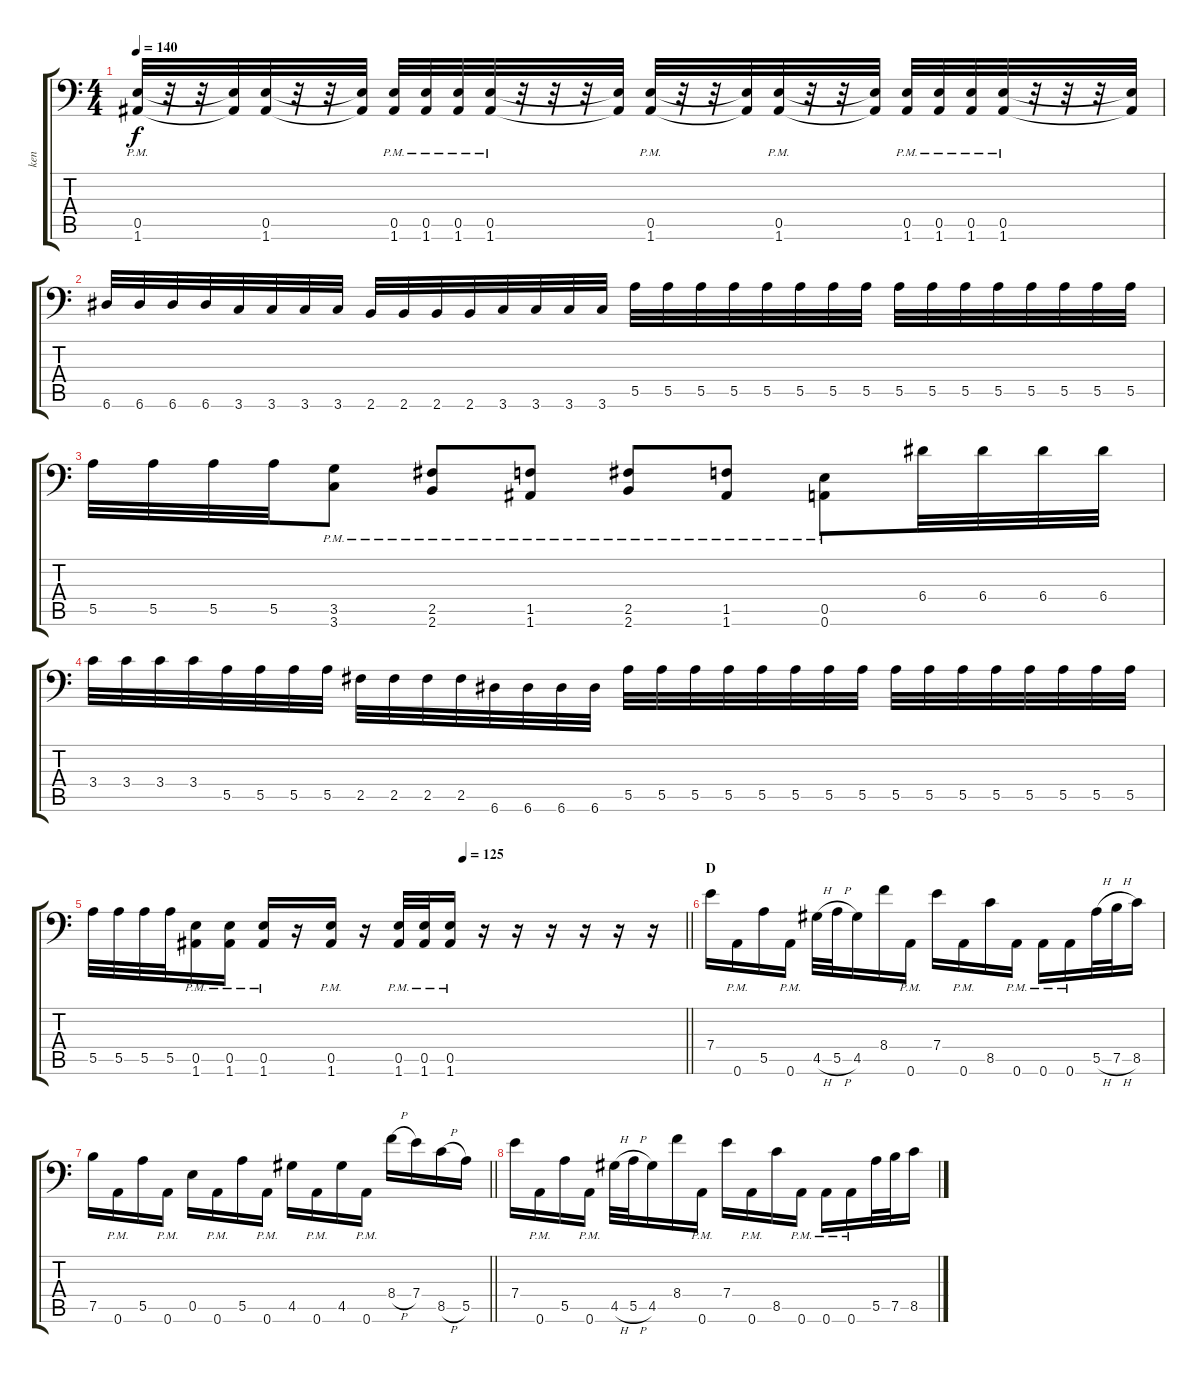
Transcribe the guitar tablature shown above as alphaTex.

\track ("ken" "ken") {instrument distortionguitar}
\staff {score tabs}
\tuning (B3 Gb3 D3 A2 E2 A1) {hide}
\ts (4 4)
\tempo 140
\clef f4
\ks c
(0.5 1.6{pm}).32{dy f} r.32 r.32 (0.5{t} 1.6{t}).32 (0.5 1.6).32 r.32 r.32 (0.5{t} 1.6{t}).32 (0.5 1.6{pm}).32 (0.5 1.6{pm}).32 (0.5 1.6{pm}).32 (0.5 1.6{pm}).32 r.32 r.32 r.32 (0.5{t} 1.6{t}).32 (0.5 1.6{pm}).32 r.32 r.32 (0.5{t} 1.6{t}).32 (0.5 1.6{pm}).32 r.32 r.32 (0.5{t} 1.6{t}).32 (0.5 1.6{pm}).32 (0.5 1.6{pm}).32 (0.5 1.6{pm}).32 (0.5 1.6{pm}).32 r.32 r.32 r.32 (0.5{t} 1.6{t}).32 |
6.6.32 6.6.32 6.6.32 6.6.32 3.6.32 3.6.32 3.6.32 3.6.32 2.6.32 2.6.32 2.6.32 2.6.32 3.6.32 3.6.32 3.6.32 3.6.32 5.5.32 5.5.32 5.5.32 5.5.32 5.5.32 5.5.32 5.5.32 5.5.32 5.5.32 5.5.32 5.5.32 5.5.32 5.5.32 5.5.32 5.5.32 5.5.32 |
5.5.32 5.5.32 5.5.32 5.5.32 (3.5 3.6{pm}).8 (2.5 2.6{pm}).8 (1.5 1.6{pm}).8 (2.5 2.6{pm}).8 (1.5 1.6{pm}).8 (0.5 0.6{pm}).8 6.4.32 6.4.32 6.4.32 6.4.32 |
3.4.32 3.4.32 3.4.32 3.4.32 5.5.32 5.5.32 5.5.32 5.5.32 2.5.32 2.5.32 2.5.32 2.5.32 6.6.32 6.6.32 6.6.32 6.6.32 5.5.32 5.5.32 5.5.32 5.5.32 5.5.32 5.5.32 5.5.32 5.5.32 5.5.32 5.5.32 5.5.32 5.5.32 5.5.32 5.5.32 5.5.32 5.5.32 |
\tempo (125 0.625)
\barLineRight lightlight
5.5.32 5.5.32 5.5.32 5.5.32 (0.5 1.6{pm}).16 (0.5 1.6{pm}).16 (0.5 1.6{pm}).16 r.16 (0.5 1.6{pm}).16 r.16 (0.5 1.6{pm}).32 (0.5 1.6{pm}).32 (0.5 1.6{pm}).16 r.16 r.16 r.16 r.16 r.16 r.16 |
\section ("" "D")
7.4.16 0.6{pm}.16 5.5.16 0.6{pm}.16 4.5{h}.32 5.5{h}.32 4.5.16 8.4.16 0.6{pm}.16 7.4.16 0.6{pm}.16 8.5.16 0.6{pm}.16 0.6{pm}.16 0.6{pm}.16 5.5{h}.32 7.5{h}.32 8.5.16 |
\barLineRight lightlight
7.5.16 0.6{pm}.16 5.5.16 0.6{pm}.16 0.5.16 0.6{pm}.16 5.5.16 0.6{pm}.16 4.5.16 0.6{pm}.16 4.5.16 0.6{pm}.16 8.4{h}.16 7.4.16 8.5{h}.16 5.5.16 |
7.4.16 0.6{pm}.16 5.5.16 0.6{pm}.16 4.5{h}.32 5.5{h}.32 4.5.16 8.4.16 0.6{pm}.16 7.4.16 0.6{pm}.16 8.5.16 0.6{pm}.16 0.6{pm}.16 0.6{pm}.16 5.5.32 7.5.32 8.5.16
